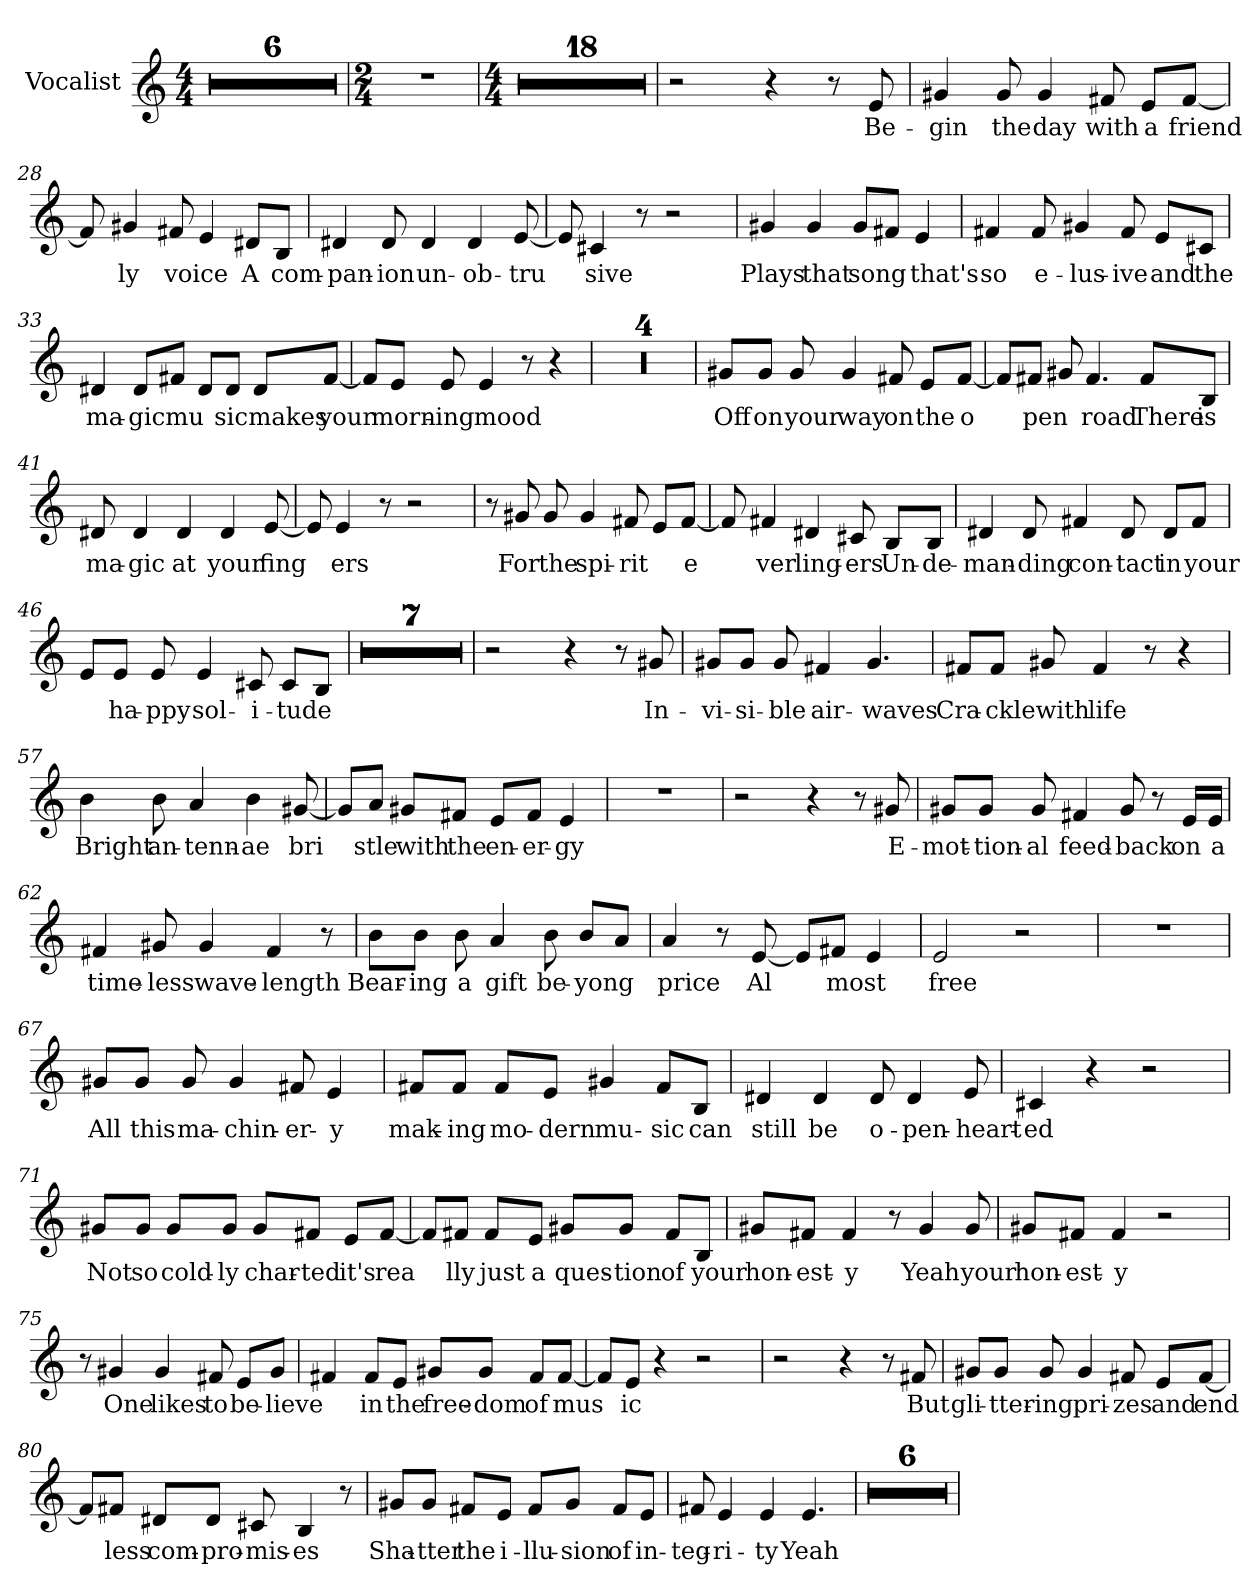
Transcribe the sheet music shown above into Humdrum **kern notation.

**kern	**text
*part1	*part1
*staff1	*staff1
*I"Vocalist	*
*clefG2	*
*M4/4	*
=1	=1
*clefG2	*
*M4/4	*
1r	.
=2	=2
1r	.
=3	=3
1r	.
=4	=4
1r	.
=5	=5
1r	.
=6	=6
1r	.
=7	=7
*M2/4	*
2r	.
=8	=8
*M4/4	*
1r	.
=9	=9
1r	.
=10	=10
1r	.
=11	=11
1r	.
=12	=12
1r	.
=13	=13
1r	.
=14	=14
1r	.
=15	=15
1r	.
=16	=16
1r	.
=17	=17
1r	.
=18	=18
1r	.
=19	=19
1r	.
=20	=20
1r	.
=21	=21
1r	.
=22	=22
1r	.
=23	=23
1r	.
=24	=24
1r	.
=25	=25
1r	.
=26	=26
2r	.
4r	.
8r	.
8e	Be-
=27	=27
4g#X	-gin
8g#	the
4g#	day
8f#X	with
8e/L	a
[8f#/J	friend-
=28	=28
8f#]	_
4g#X	-ly
8f#X	voice
4e	_
8d#X/L	A
8B/J	com-
=29	=29
4d#X	-pan-
8d#	-ion
4d#	un-
4d#	-ob-
[8e	-tru-
=30	=30
8e]	_
4c#X	-sive
8r	.
2r	.
=31	=31
4g#X	Plays
4g#	that
8g#/L	song
8f#X/J	_
4e	that's
=32	=32
4f#X	so
8f#	e-
4g#X	-lus-
8f#	-ive
8e/L	and
8c#X/J	the
=33	=33
4d#X	ma-
8d#/L	-gic
8f#X/J	mu-
8d#/L	_
8d#/J	-sic
8d#/L	makes
[8f#/J	your
=34	=34
8f#/L]	_
8e/J	morn-
8e	-ing
4e	mood
8r	.
4r	.
=35	=35
1r	.
=36	=36
1r	.
=37	=37
1r	.
=38	=38
1r	.
=39	=39
8g#X/L	Off
8g#/J	on
8g#	your
4g#	way
8f#X	on
8e/L	the
[8f#/J	o-
=40	=40
8f#/L]	_
8f#X/J	-pen
8g#X	_
4.f#	road
8f#/L	There
8B/J	is
=41	=41
8d#X	ma-
4d#	-gic
4d#	at
4d#	your
[8e	fing-
=42	=42
8e]	_
4e	-ers
8r	.
2r	.
=43	=43
8r	.
8g#X	For
8g#	the
4g#	spi-
8f#X	-rit
8e/L	_
[8f#/J	e-
=44	=44
8f#]	_
4f#X	-ver
4d#X	ling-
8c#X	-ers
8B/L	Un-
8B/J	-de-
=45	=45
4d#X	-man-
8d#	-ding
4f#X	con-
8d#	-tact
8d#/L	in
8f#/J	your
=46	=46
8e/L	_
8e/J	ha-
8e	-ppy
4e	sol-
8c#X	-i-
8c#/L	-tude
8B/J	_
=47	=47
1r	.
=48	=48
1r	.
=49	=49
1r	.
=50	=50
1r	.
=51	=51
1r	.
=52	=52
1r	.
=53	=53
1r	.
=54	=54
2r	.
4r	.
8r	.
8g#X	In-
=55	=55
8g#X/L	-vi-
8g#/J	-si-
8g#	-ble
4f#X	air-
4.g#	-waves
=56	=56
8f#X/L	Cra-
8f#/J	-ckle
8g#X	with
4f#	life
8r	.
4r	.
=57	=57
4b	Bright
8b	an-
4a	-tenn-
4b	-ae
[8g#X	bri-
=58	=58
8g#/L]	_
8a/J	-stle
8g#X/L	with
8f#X/J	the
8e/L	en-
8f#/J	-er-
4e	-gy
=59	=59
1r	.
=60	=60
2r	.
4r	.
8r	.
8g#X	E-
=61	=61
8g#X/L	-mot-
8g#/J	-tion-
8g#	-al
4f#X	feed-
8g#	-back
8r	.
16e/LL	on
16e/JJ	a
=62	=62
4f#X	time-
8g#X	-less
4g#	wave-
4f#	-length
8r	.
=63	=63
8b\L	Bear-
8b\J	-ing
8b	a
4a	gift
8b	be-
8b/L	-yong
8a/J	_
=64	=64
4a	price
8r	.
[8e	Al-
8e/L]	_
8f#X/J	-most
4e	_
=65	=65
2e	free
2r	.
=66	=66
1r	.
=67	=67
8g#X/L	All
8g#/J	this
8g#	ma-
4g#	-chin-
8f#X	-er-
4e	-y
=68	=68
8f#X/L	mak-
8f#/J	-ing
8f#/L	mo-
8e/J	-dern
4g#X	mu-
8f#/L	-sic
8B/J	can
=69	=69
4d#X	still
4d#	be
8d#	o-
4d#	-pen-
8e	-heart-
=70	=70
4c#X	-ed
4r	.
2r	.
=71	=71
8g#X/L	Not
8g#/J	so
8g#/L	cold-
8g#/J	-ly
8g#/L	char-
8f#X/J	-ted
8e/L	it's
[8f#/J	rea-
=72	=72
8f#/L]	_
8f#X/J	-lly
8f#/L	just
8e/J	a
8g#X/L	ques-
8g#/J	-tion
8f#/L	of
8B/J	your
=73	=73
8g#X/L	hon-
8f#X/J	-est-
4f#	-y
8r	.
4g#	Yeah
8g#	your
=74	=74
8g#X/L	hon-
8f#X/J	-est-
4f#	-y
2r	.
=75	=75
8r	.
4g#X	One
4g#	likes
8f#X	to
8e/L	be-
8g#/J	-lieve
=76	=76
4f#X	_
8f#/L	in
8e/J	the
8g#X/L	free-
8g#/J	-dom
8f#/L	of
[8f#/J	mus-
=77	=77
8f#/L]	_
8e/J	-ic
4r	.
2r	.
=78	=78
2r	.
4r	.
8r	.
8f#X	But
=79	=79
8g#X/L	gli-
8g#/J	-tter-
8g#	-ing
4g#	pri-
8f#X	-zes
8e/L	and
[8f#/J	end-
=80	=80
8f#/L]	_
8f#X/J	-less
8d#X/L	com-
8d#/J	-pro-
8c#X	-mis-
4B	-es
8r	.
=81	=81
8g#X/L	Sha-
8g#/J	-tter
8f#X/L	the
8e/J	i-
8f#/L	-llu-
8g#/J	-sion
8f#/L	of
8e/J	in-
=82	=82
8f#X	-teg-
4e	-ri-
4e	-ty
4.e	Yeah
=83	=83
1r	.
=84	=84
1r	.
=85	=85
1r	.
=86	=86
1r	.
=87	=87
1r	.
=88	=88
1r	.
=	=
*-	*-
